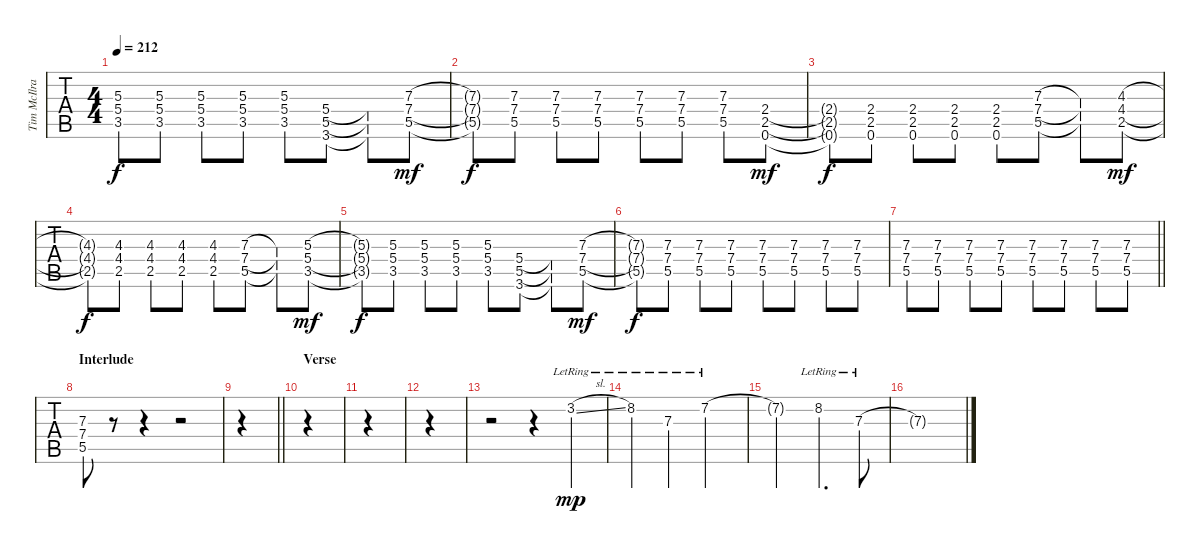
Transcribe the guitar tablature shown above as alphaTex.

\track ("Tim McIlrath - Guitar One" "Tim McIlra") {instrument distortionguitar}
\staff {tabs}
\tuning (Eb4 Bb3 Gb3 Db3 Ab2 Eb2) {hide}
\ts (4 4)
\tempo 212
\clef g2
\ks c
(5.3{t} 5.4{t} 3.5{t}).8{dy f} (5.3 5.4 3.5).8 (5.3 5.4 3.5).8 (5.3 5.4 3.5).8 (5.3 5.4 3.5).8 (5.4 5.5 3.6).8 (5.4{t} 5.5{t} 3.6{t}).8 (7.3 7.4 5.5).8{dy mf} |
(7.3{t} 7.4{t} 5.5{t}).8{dy f} (7.3 7.4 5.5).8 (7.3 7.4 5.5).8 (7.3 7.4 5.5).8 (7.3 7.4 5.5).8 (7.3 7.4 5.5).8 (7.3 7.4 5.5).8 (2.4 2.5 0.6).8{dy mf} |
(2.4{t} 2.5{t} 0.6{t}).8{dy f} (2.4 2.5 0.6).8 (2.4 2.5 0.6).8 (2.4 2.5 0.6).8 (2.4 2.5 0.6).8 (7.3 7.4 5.5).8 (7.3{t} 7.4{t} 5.5{t}).8 (4.3 4.4 2.5).8{dy mf} |
(4.3{t} 4.4{t} 2.5{t}).8{dy f} (4.3 4.4 2.5).8 (4.3 4.4 2.5).8 (4.3 4.4 2.5).8 (4.3 4.4 2.5).8 (7.3 7.4 5.5).8 (7.3{t} 7.4{t} 5.5{t}).8 (5.3 5.4 3.5).8{dy mf} |
(5.3{t} 5.4{t} 3.5{t}).8{dy f} (5.3 5.4 3.5).8 (5.3 5.4 3.5).8 (5.3 5.4 3.5).8 (5.3 5.4 3.5).8 (5.4 5.5 3.6).8 (5.4{t} 5.5{t} 3.6{t}).8 (7.3 7.4 5.5).8{dy mf} |
(7.3{t} 7.4{t} 5.5{t}).8{dy f} (7.3 7.4 5.5).8 (7.3 7.4 5.5).8 (7.3 7.4 5.5).8 (7.3 7.4 5.5).8 (7.3 7.4 5.5).8 (7.3 7.4 5.5).8 (7.3 7.4 5.5).8 |
\barLineRight lightlight
(7.3 7.4 5.5).8 (7.3 7.4 5.5).8 (7.3 7.4 5.5).8 (7.3 7.4 5.5).8 (7.3 7.4 5.5).8 (7.3 7.4 5.5).8 (7.3 7.4 5.5).8 (7.3 7.4 5.5).8 |
\section ("" "Interlude")
(7.3 7.4 5.5).8 r.8 r.4 r.2 |
\barLineRight lightlight
|
\section ("" "Verse")
|
|
|
r.2{volume 8} r.4 3.2{sl lr}.4{dy mp} |
8.2{lr}.4 7.3{lr}.4 7.2{lr}.2 |
7.2{t}.2 8.2{lr}.4{d} 7.3{lr}.8 |
7.3{t}.1
